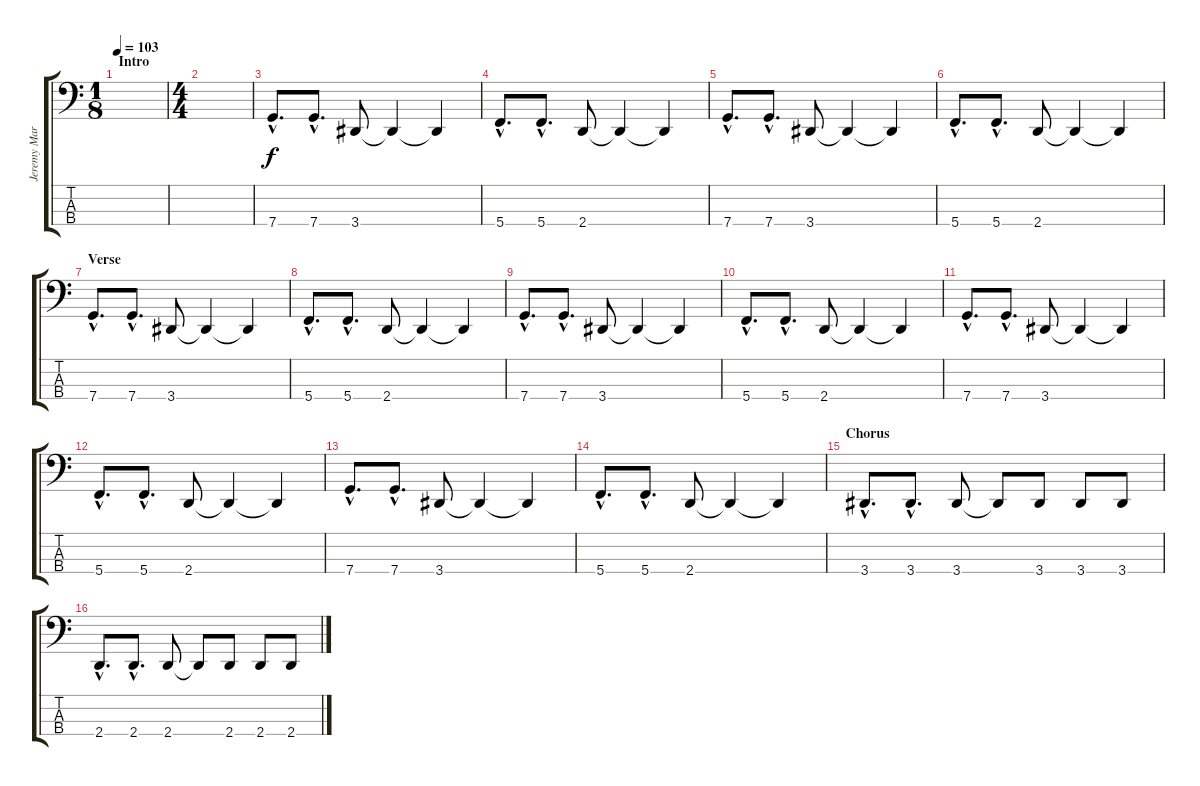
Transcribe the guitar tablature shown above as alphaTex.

\track ("Jeremy Marshall (Bass)" "Jeremy Mar") {instrument electricbasspick}
\staff {score tabs}
\tuning (F2 C2 G1 C1) {hide}
\ts (1 8)
\section ("" "Intro")
\tempo 103
\clef f4
\ks c
|
\ts (4 4)
|
7.4{hac}.8{d} 7.4{hac}.8{d} 3.4.8 3.4{t}.4 3.4{t}.4 |
5.4{hac}.8{d} 5.4{hac}.8{d} 2.4.8 2.4{t}.4 2.4{t}.4 |
7.4{hac}.8{d} 7.4{hac}.8{d} 3.4.8 3.4{t}.4 3.4{t}.4 |
5.4{hac}.8{d} 5.4{hac}.8{d} 2.4.8 2.4{t}.4 2.4{t}.4 |
\section ("" "Verse")
7.4{hac}.8{d} 7.4{hac}.8{d} 3.4.8 3.4{t}.4 3.4{t}.4 |
5.4{hac}.8{d} 5.4{hac}.8{d} 2.4.8 2.4{t}.4 2.4{t}.4 |
7.4{hac}.8{d} 7.4{hac}.8{d} 3.4.8 3.4{t}.4 3.4{t}.4 |
5.4{hac}.8{d} 5.4{hac}.8{d} 2.4.8 2.4{t}.4 2.4{t}.4 |
7.4{hac}.8{d} 7.4{hac}.8{d} 3.4.8 3.4{t}.4 3.4{t}.4 |
5.4{hac}.8{d} 5.4{hac}.8{d} 2.4.8 2.4{t}.4 2.4{t}.4 |
7.4{hac}.8{d} 7.4{hac}.8{d} 3.4.8 3.4{t}.4 3.4{t}.4 |
5.4{hac}.8{d} 5.4{hac}.8{d} 2.4.8 2.4{t}.4 2.4{t}.4 |
\section ("" "Chorus")
3.4{hac}.8{d} 3.4{hac}.8{d} 3.4.8 3.4{t}.8 3.4.8 3.4.8 3.4.8 |
2.4{hac}.8{d} 2.4{hac}.8{d} 2.4.8 2.4{t}.8 2.4.8 2.4.8 2.4.8
